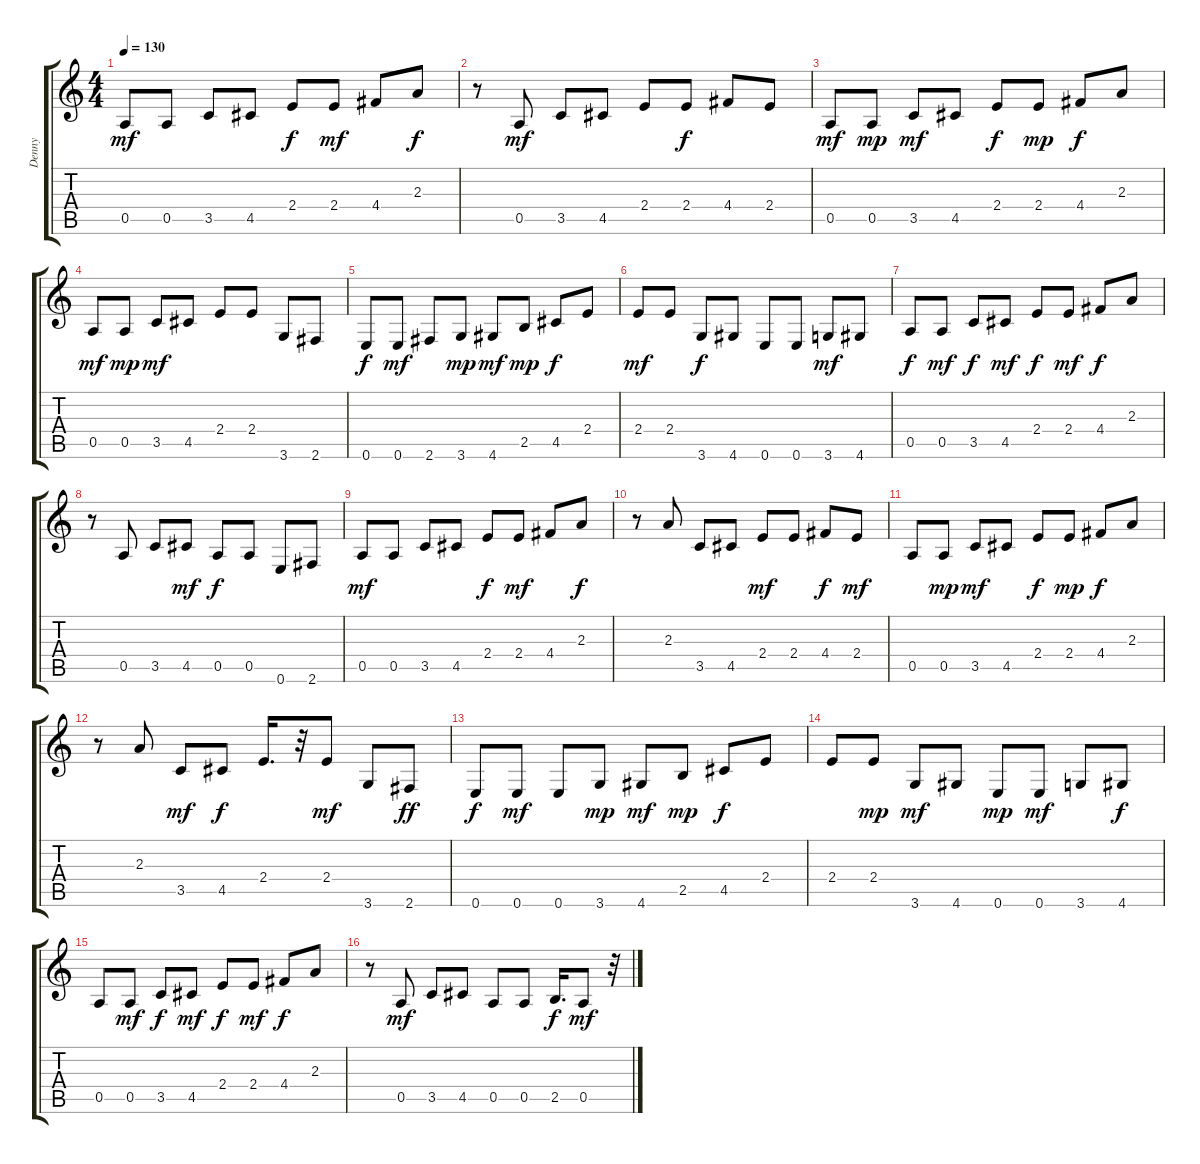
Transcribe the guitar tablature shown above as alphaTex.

\track ("Denny" "Denny") {instrument acousticguitarsteel}
\staff {score tabs}
\tuning (E4 B3 G3 D3 A2 E2) {hide}
\ts (4 4)
\tempo 130
\clef g2
\ks c
0.5.8{dy mf} 0.5.8 3.5.8 4.5.8 2.4.8{dy f} 2.4.8{dy mf} 4.4.8 2.3.8{dy f} |
r.8 0.5.8{dy mf} 3.5.8 4.5.8 2.4.8 2.4.8{dy f} 4.4.8 2.4.8 |
0.5.8{dy mf} 0.5.8{dy mp} 3.5.8{dy mf} 4.5.8 2.4.8{dy f} 2.4.8{dy mp} 4.4.8{dy f} 2.3.8 |
0.5.8{dy mf} 0.5.8{dy mp} 3.5.8{dy mf} 4.5.8 2.4.8 2.4.8 3.6.8 2.6.8 |
0.6.8{dy f} 0.6.8{dy mf} 2.6.8 3.6.8{dy mp} 4.6.8{dy mf} 2.5.8{dy mp} 4.5.8{dy f} 2.4.8 |
2.4.8{dy mf} 2.4.8 3.6.8{dy f} 4.6.8 0.6.8 0.6.8 3.6.8{dy mf} 4.6.8 |
0.5.8{dy f} 0.5.8{dy mf} 3.5.8{dy f} 4.5.8{dy mf} 2.4.8{dy f} 2.4.8{dy mf} 4.4.8{dy f} 2.3.8 |
r.8 0.5.8 3.5.8 4.5.8{dy mf} 0.5.8{dy f} 0.5.8 0.6.8 2.6.8 |
0.5.8{dy mf} 0.5.8 3.5.8 4.5.8 2.4.8{dy f} 2.4.8{dy mf} 4.4.8 2.3.8{dy f} |
r.8 2.3.8 3.5.8 4.5.8 2.4.8{dy mf} 2.4.8 4.4.8{dy f} 2.4.8{dy mf} |
0.5.8 0.5.8{dy mp} 3.5.8{dy mf} 4.5.8 2.4.8{dy f} 2.4.8{dy mp} 4.4.8{dy f} 2.3.8 |
r.8 2.3.8 3.5.8{dy mf} 4.5.8{dy f} 2.4.16{d} r.32 2.4.8{dy mf} 3.6.8 2.6.8{dy ff} |
0.6.8{dy f} 0.6.8{dy mf} 0.6.8 3.6.8{dy mp} 4.6.8{dy mf} 2.5.8{dy mp} 4.5.8{dy f} 2.4.8 |
2.4.8 2.4.8{dy mp} 3.6.8{dy mf} 4.6.8 0.6.8{dy mp} 0.6.8{dy mf} 3.6.8 4.6.8{dy f} |
0.5.8 0.5.8{dy mf} 3.5.8{dy f} 4.5.8{dy mf} 2.4.8{dy f} 2.4.8{dy mf} 4.4.8{dy f} 2.3.8 |
r.8 0.5.8{dy mf} 3.5.8 4.5.8 0.5.8 0.5.8 2.5.16{d dy f} 0.5.8{dy mf} r.32
